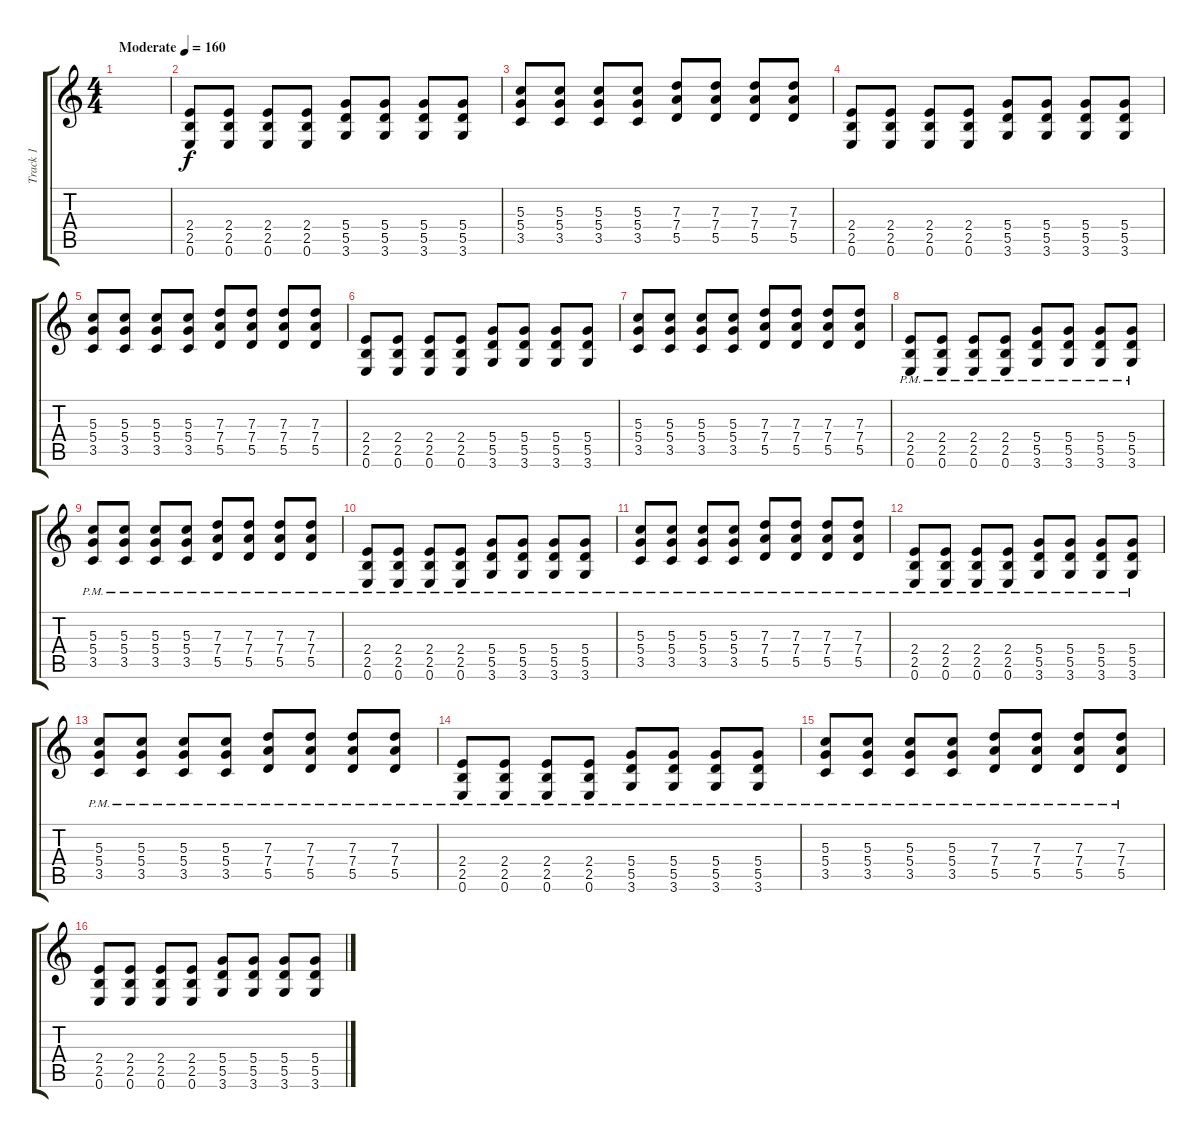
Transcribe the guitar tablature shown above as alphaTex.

\track ("Track 1" "Track 1") {instrument overdrivenguitar}
\staff {score tabs}
\tuning (E4 B3 G3 D3 A2 E2) {hide}
\ts (4 4)
\tempo (160 "Moderate")
\clef g2
\ks c
|
(2.4 2.5 0.6).8 (2.4 2.5 0.6).8 (2.4 2.5 0.6).8 (2.4 2.5 0.6).8 (5.4 5.5 3.6).8 (5.4 5.5 3.6).8 (5.4 5.5 3.6).8 (5.4 5.5 3.6).8 |
(5.3 5.4 3.5).8 (5.3 5.4 3.5).8 (5.3 5.4 3.5).8 (5.3 5.4 3.5).8 (7.3 7.4 5.5).8 (7.3 7.4 5.5).8 (7.3 7.4 5.5).8 (7.3 7.4 5.5).8 |
(2.4 2.5 0.6).8 (2.4 2.5 0.6).8 (2.4 2.5 0.6).8 (2.4 2.5 0.6).8 (5.4 5.5 3.6).8 (5.4 5.5 3.6).8 (5.4 5.5 3.6).8 (5.4 5.5 3.6).8 |
(5.3 5.4 3.5).8 (5.3 5.4 3.5).8 (5.3 5.4 3.5).8 (5.3 5.4 3.5).8 (7.3 7.4 5.5).8 (7.3 7.4 5.5).8 (7.3 7.4 5.5).8 (7.3 7.4 5.5).8 |
(2.4 2.5 0.6).8 (2.4 2.5 0.6).8 (2.4 2.5 0.6).8 (2.4 2.5 0.6).8 (5.4 5.5 3.6).8 (5.4 5.5 3.6).8 (5.4 5.5 3.6).8 (5.4 5.5 3.6).8 |
(5.3 5.4 3.5).8 (5.3 5.4 3.5).8 (5.3 5.4 3.5).8 (5.3 5.4 3.5).8 (7.3 7.4 5.5).8 (7.3 7.4 5.5).8 (7.3 7.4 5.5).8 (7.3 7.4 5.5).8 |
(2.4{pm} 2.5{pm} 0.6{pm}).8{instrument electricguitarclean} (2.4{pm} 2.5{pm} 0.6{pm}).8 (2.4{pm} 2.5{pm} 0.6{pm}).8 (2.4{pm} 2.5{pm} 0.6{pm}).8 (5.4{pm} 5.5{pm} 3.6{pm}).8 (5.4{pm} 5.5{pm} 3.6{pm}).8 (5.4{pm} 5.5{pm} 3.6{pm}).8 (5.4{pm} 5.5{pm} 3.6{pm}).8 |
(5.3{pm} 5.4{pm} 3.5{pm}).8 (5.3{pm} 5.4{pm} 3.5{pm}).8 (5.3{pm} 5.4{pm} 3.5{pm}).8 (5.3{pm} 5.4{pm} 3.5{pm}).8 (7.3{pm} 7.4{pm} 5.5{pm}).8 (7.3{pm} 7.4{pm} 5.5{pm}).8 (7.3{pm} 7.4{pm} 5.5{pm}).8 (7.3{pm} 7.4{pm} 5.5{pm}).8 |
(2.4{pm} 2.5{pm} 0.6{pm}).8 (2.4{pm} 2.5{pm} 0.6{pm}).8 (2.4{pm} 2.5{pm} 0.6{pm}).8 (2.4{pm} 2.5{pm} 0.6{pm}).8 (5.4{pm} 5.5{pm} 3.6{pm}).8 (5.4{pm} 5.5{pm} 3.6{pm}).8 (5.4{pm} 5.5{pm} 3.6{pm}).8 (5.4{pm} 5.5{pm} 3.6{pm}).8 |
(5.3{pm} 5.4{pm} 3.5{pm}).8 (5.3{pm} 5.4{pm} 3.5{pm}).8 (5.3{pm} 5.4{pm} 3.5{pm}).8 (5.3{pm} 5.4{pm} 3.5{pm}).8 (7.3{pm} 7.4{pm} 5.5{pm}).8 (7.3{pm} 7.4{pm} 5.5{pm}).8 (7.3{pm} 7.4{pm} 5.5{pm}).8 (7.3{pm} 7.4{pm} 5.5{pm}).8 |
(2.4{pm} 2.5{pm} 0.6{pm}).8 (2.4{pm} 2.5{pm} 0.6{pm}).8 (2.4{pm} 2.5{pm} 0.6{pm}).8 (2.4{pm} 2.5{pm} 0.6{pm}).8 (5.4{pm} 5.5{pm} 3.6{pm}).8 (5.4{pm} 5.5{pm} 3.6{pm}).8 (5.4{pm} 5.5{pm} 3.6{pm}).8 (5.4{pm} 5.5{pm} 3.6{pm}).8 |
(5.3{pm} 5.4{pm} 3.5{pm}).8 (5.3{pm} 5.4{pm} 3.5{pm}).8 (5.3{pm} 5.4{pm} 3.5{pm}).8 (5.3{pm} 5.4{pm} 3.5{pm}).8 (7.3{pm} 7.4{pm} 5.5{pm}).8 (7.3{pm} 7.4{pm} 5.5{pm}).8 (7.3{pm} 7.4{pm} 5.5{pm}).8 (7.3{pm} 7.4{pm} 5.5{pm}).8 |
(2.4{pm} 2.5{pm} 0.6{pm}).8 (2.4{pm} 2.5{pm} 0.6{pm}).8 (2.4{pm} 2.5{pm} 0.6{pm}).8 (2.4{pm} 2.5{pm} 0.6{pm}).8 (5.4{pm} 5.5{pm} 3.6{pm}).8 (5.4{pm} 5.5{pm} 3.6{pm}).8 (5.4{pm} 5.5{pm} 3.6{pm}).8 (5.4{pm} 5.5{pm} 3.6{pm}).8 |
(5.3{pm} 5.4{pm} 3.5{pm}).8 (5.3{pm} 5.4{pm} 3.5{pm}).8 (5.3{pm} 5.4{pm} 3.5{pm}).8 (5.3{pm} 5.4{pm} 3.5{pm}).8 (7.3{pm} 7.4{pm} 5.5{pm}).8 (7.3{pm} 7.4{pm} 5.5{pm}).8 (7.3{pm} 7.4{pm} 5.5{pm}).8 (7.3{pm} 7.4{pm} 5.5{pm}).8 |
(2.4 2.5 0.6).8{instrument overdrivenguitar} (2.4 2.5 0.6).8 (2.4 2.5 0.6).8 (2.4 2.5 0.6).8 (5.4 5.5 3.6).8 (5.4 5.5 3.6).8 (5.4 5.5 3.6).8 (5.4 5.5 3.6).8
